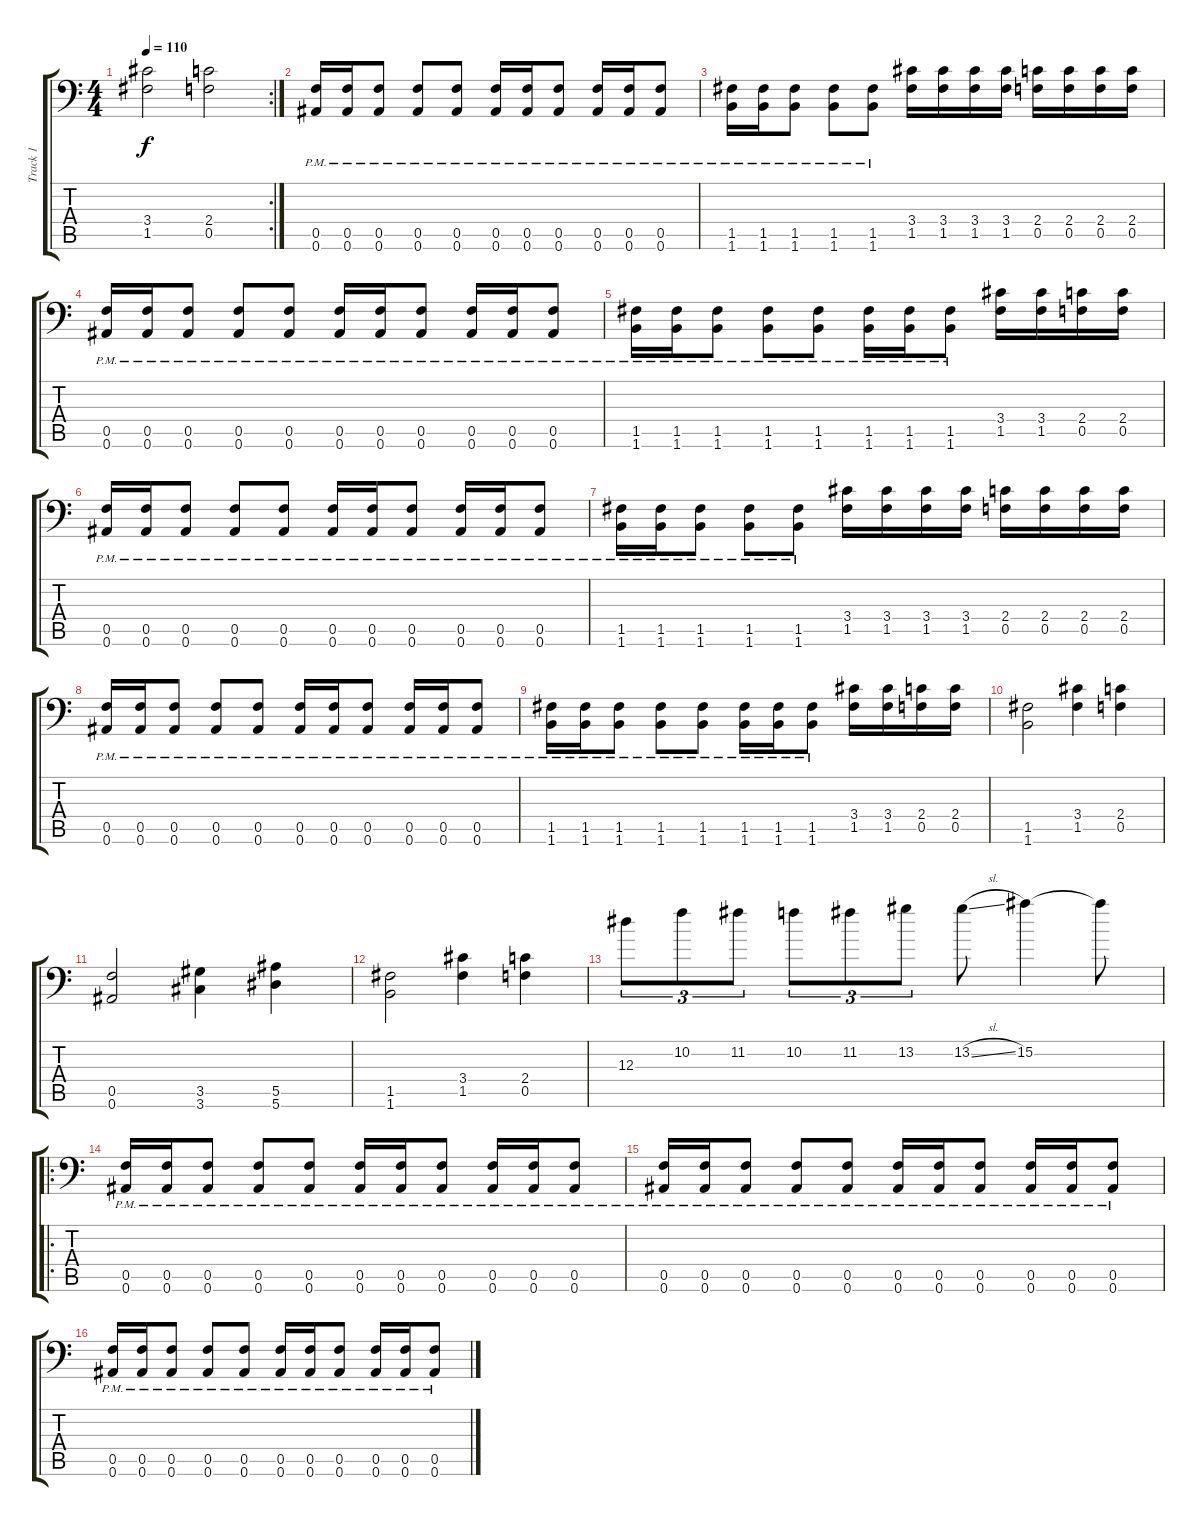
\track ("Track 1" "Track 1") {instrument distortionguitar}
\staff {score tabs}
\tuning (C4 G3 Eb3 Bb2 F2 Bb1) {hide}
\rc 2
\ts (4 4)
\tempo 110
\clef f4
\ks c
(3.4 1.5).2{dy f} (2.4 0.5).2 |
(0.5{pm} 0.6{pm}).16 (0.5{pm} 0.6{pm}).16 (0.5{pm} 0.6{pm}).8 (0.5{pm} 0.6{pm}).8 (0.5{pm} 0.6{pm}).8 (0.5{pm} 0.6{pm}).16 (0.5{pm} 0.6{pm}).16 (0.5{pm} 0.6{pm}).8 (0.5{pm} 0.6{pm}).16 (0.5{pm} 0.6{pm}).16 (0.5{pm} 0.6{pm}).8 |
(1.5{pm} 1.6{pm}).16 (1.5{pm} 1.6{pm}).16 (1.5{pm} 1.6{pm}).8 (1.5{pm} 1.6{pm}).8 (1.5{pm} 1.6{pm}).8 (3.4 1.5).16 (3.4 1.5).16 (3.4 1.5).16 (3.4 1.5).16 (2.4 0.5).16 (2.4 0.5).16 (2.4 0.5).16 (2.4 0.5).16 |
(0.5{pm} 0.6{pm}).16 (0.5{pm} 0.6{pm}).16 (0.5{pm} 0.6{pm}).8 (0.5{pm} 0.6{pm}).8 (0.5{pm} 0.6{pm}).8 (0.5{pm} 0.6{pm}).16 (0.5{pm} 0.6{pm}).16 (0.5{pm} 0.6{pm}).8 (0.5{pm} 0.6{pm}).16 (0.5{pm} 0.6{pm}).16 (0.5{pm} 0.6{pm}).8 |
(1.5{pm} 1.6{pm}).16 (1.5{pm} 1.6{pm}).16 (1.5{pm} 1.6{pm}).8 (1.5{pm} 1.6{pm}).8 (1.5{pm} 1.6{pm}).8 (1.5{pm} 1.6{pm}).16 (1.5{pm} 1.6{pm}).16 (1.5{pm} 1.6{pm}).8 (3.4 1.5).16 (3.4 1.5).16 (2.4 0.5).16 (2.4 0.5).16 |
(0.5{pm} 0.6{pm}).16 (0.5{pm} 0.6{pm}).16 (0.5{pm} 0.6{pm}).8 (0.5{pm} 0.6{pm}).8 (0.5{pm} 0.6{pm}).8 (0.5{pm} 0.6{pm}).16 (0.5{pm} 0.6{pm}).16 (0.5{pm} 0.6{pm}).8 (0.5{pm} 0.6{pm}).16 (0.5{pm} 0.6{pm}).16 (0.5{pm} 0.6{pm}).8 |
(1.5{pm} 1.6{pm}).16 (1.5{pm} 1.6{pm}).16 (1.5{pm} 1.6{pm}).8 (1.5{pm} 1.6{pm}).8 (1.5{pm} 1.6{pm}).8 (3.4 1.5).16 (3.4 1.5).16 (3.4 1.5).16 (3.4 1.5).16 (2.4 0.5).16 (2.4 0.5).16 (2.4 0.5).16 (2.4 0.5).16 |
(0.5{pm} 0.6{pm}).16 (0.5{pm} 0.6{pm}).16 (0.5{pm} 0.6{pm}).8 (0.5{pm} 0.6{pm}).8 (0.5{pm} 0.6{pm}).8 (0.5{pm} 0.6{pm}).16 (0.5{pm} 0.6{pm}).16 (0.5{pm} 0.6{pm}).8 (0.5{pm} 0.6{pm}).16 (0.5{pm} 0.6{pm}).16 (0.5{pm} 0.6{pm}).8 |
(1.5{pm} 1.6{pm}).16 (1.5{pm} 1.6{pm}).16 (1.5{pm} 1.6{pm}).8 (1.5{pm} 1.6{pm}).8 (1.5{pm} 1.6{pm}).8 (1.5{pm} 1.6{pm}).16 (1.5{pm} 1.6{pm}).16 (1.5{pm} 1.6{pm}).8 (3.4 1.5).16 (3.4 1.5).16 (2.4 0.5).16 (2.4 0.5).16 |
(1.5 1.6).2 (3.4 1.5).4 (2.4 0.5).4 |
(0.5 0.6).2 (3.5 3.6).4 (5.5 5.6).4 |
(1.5 1.6).2 (3.4 1.5).4 (2.4 0.5).4 |
12.3.8{tu (3 2)} 10.2.8{tu (3 2)} 11.2.8{tu (3 2)} 10.2.8{tu (3 2)} 11.2.8{tu (3 2)} 13.2.8{tu (3 2)} 13.2{sl}.8 15.2.4 15.2{t}.8 |
\ro
(0.5{pm} 0.6{pm}).16 (0.5{pm} 0.6{pm}).16 (0.5{pm} 0.6{pm}).8 (0.5{pm} 0.6{pm}).8 (0.5{pm} 0.6{pm}).8 (0.5{pm} 0.6{pm}).16 (0.5{pm} 0.6{pm}).16 (0.5{pm} 0.6{pm}).8 (0.5{pm} 0.6{pm}).16 (0.5{pm} 0.6{pm}).16 (0.5{pm} 0.6{pm}).8 |
(0.5{pm} 0.6{pm}).16 (0.5{pm} 0.6{pm}).16 (0.5{pm} 0.6{pm}).8 (0.5{pm} 0.6{pm}).8 (0.5{pm} 0.6{pm}).8 (0.5{pm} 0.6{pm}).16 (0.5{pm} 0.6{pm}).16 (0.5{pm} 0.6{pm}).8 (0.5{pm} 0.6{pm}).16 (0.5{pm} 0.6{pm}).16 (0.5{pm} 0.6{pm}).8 |
(0.5{pm} 0.6{pm}).16 (0.5{pm} 0.6{pm}).16 (0.5{pm} 0.6{pm}).8 (0.5{pm} 0.6{pm}).8 (0.5{pm} 0.6{pm}).8 (0.5{pm} 0.6{pm}).16 (0.5{pm} 0.6{pm}).16 (0.5{pm} 0.6{pm}).8 (0.5{pm} 0.6{pm}).16 (0.5{pm} 0.6{pm}).16 (0.5{pm} 0.6{pm}).8
